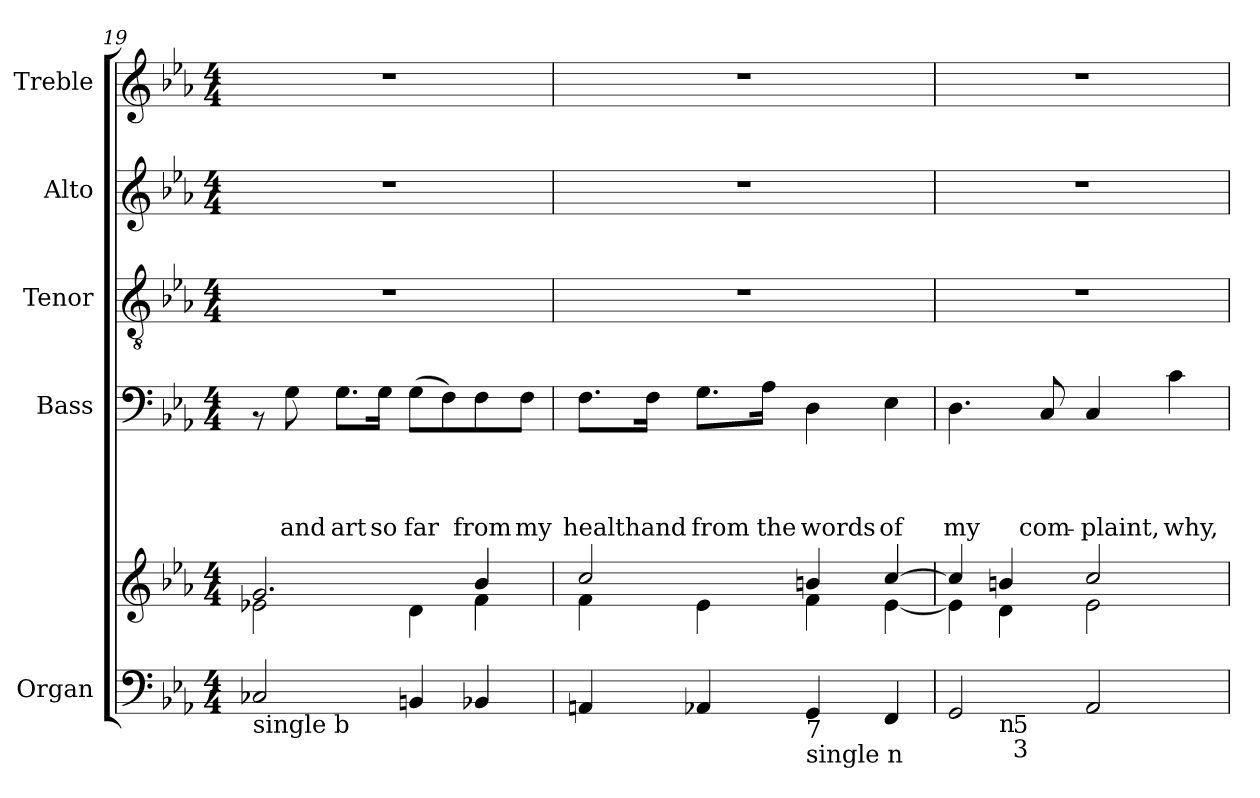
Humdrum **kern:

**kern	**kern	**kern	**text	**text	**text	**text	**kern	**kern	**kern
*part5	*part5	*part4	*part4	*part4	*part4	*part4	*part3	*part2	*part1
*staff6	*staff5	*staff4	*staff4	*staff4	*staff4	*staff4	*staff3	*staff2	*staff1
*I"Organ	*	*I"Bass	*	*	*	*	*I"Tenor	*I"Alto	*I"Treble
*	*	*I'B	*	*	*	*	*I'T	*I'A	*I'Tr
*clefF4	*clefG2	*clefF4	*	*	*	*	*clefGv2	*clefG2	*clefG2
*k[b-e-a-]	*k[b-e-a-]	*k[b-e-a-]	*	*	*	*	*k[b-e-a-]	*k[b-e-a-]	*k[b-e-a-]
*E-:	*E-:	*E-:	*	*	*	*	*E-:	*E-:	*E-:
*M4/4	*M4/4	*M4/4	*	*	*	*	*M4/4	*M4/4	*M4/4
=19	=19	=19	=19	=19	=19	=19	=19	=19	=19
*	*^	*	*	*	*	*	*	*	*
!LO:TX:b:t=single b	!	!	!	!	!	!	!	!	!	!
2C-/	2.g/	2e-X\	8rAA	.	.	.	.	1r	1r	1r
!	!	!	!	!	!	!	!LO:LY:b	!	!	!
.	.	.	8G\	.	.	.	and	.	.	.
!	!	!	!	!	!	!	!LO:LY:b	!	!	!
.	.	.	8.G\L	.	.	.	art	.	.	.
!	!	!	!	!	!	!	!LO:LY:b	!	!	!
.	.	.	16G\Jk	.	.	.	so	.	.	.
!	!	!	!	!	!	!	!LO:LY:b	!	!	!
4BBn/	.	4d\	(>8G\L	.	.	.	far	.	.	.
.	.	.	8F\)	.	.	.	.	.	.	.
!	!	!	!	!	!	!	!LO:LY:b	!	!	!
4BB-X</	4b-/	4f\	8F\	.	.	.	from	.	.	.
!	!	!	!	!	!	!	!LO:LY:b	!	!	!
.	.	.	8F\J	.	.	.	my	.	.	.
=20	=20	=20	=20	=20	=20	=20	=20	=20	=20	=20
!	!	!	!	!	!	!	!LO:LY:b	!	!	!
4AAn/	2cc/	4f\	8.F\L	.	.	.	health	1r	1r	1r
!	!	!	!	!	!	!	!LO:LY:b	!	!	!
.	.	.	16F\Jk	.	.	.	and	.	.	.
!	!	!	!	!	!	!	!LO:LY:b	!	!	!
4AA-X/	.	4e-\	8.G\L	.	.	.	from	.	.	.
!	!	!	!	!	!	!	!LO:LY:b	!	!	!
.	.	.	16A-\Jk	.	.	.	the	.	.	.
!LO:TX:b:t=7	!	!	!	!	!	!	!	!	!	!
!LO:TX:b:t=single n	!	!	!	!	!	!	!	!	!	!
!	!	!	!	!	!	!	!LO:LY:b	!	!	!
4GG</	4bn/	4f\	4D\	.	.	.	words	.	.	.
!	!	!	!	!	!	!	!LO:LY:b	!	!	!
4FF/	[>4cc/	[<4e-\	4E-\	.	.	.	of	.	.	.
=21	=21	=21	=21	=21	=21	=21	=21	=21	=21	=21
!	!	!	!	!	!	!	!LO:LY:b	!	!	!
*^	*	*	*	*	*	*	*	*	*	*
*	*^	*	*	*	*	*	*	*	*	*	*
2GG/	4ryy	4ryy	4cc/]	4e-\]	4.D\	.	.	.	my	1r	1r	1r
!	!LO:TX:b:t=n	!	!	!	!	!	!	!	!	!	!	!
.	2.ryy	32ryy	4bn/	4d\	.	.	.	.	.	.	.	.
!	!	!LO:TX:b:t=5	!	!	!	!	!	!	!	!	!	!
!	!	!LO:TX:b:t=3	!	!	!	!	!	!	!	!	!	!
.	.	2ryy	.	.	.	.	.	.	.	.	.	.
!	!	!	!	!	!	!	!	!	!LO:LY:b	!	!	!
.	.	.	.	.	8C/	.	.	.	com-	.	.	.
!	!	!	!	!	!	!	!	!	!LO:LY:b	!	!	!
2AA-/	.	.	2cc/	2e-\	4C/	.	.	.	-plaint,	.	.	.
!	!	!	!	!	!	!	!	!	!LO:LY:b	!	!	!
.	.	.	.	.	4c\	.	.	.	why,	.	.	.
.	.	8..ryy	.	.	.	.	.	.	.	.	.	.
*v	*v	*v	*	*	*	*	*	*	*	*	*	*
*	*v	*v	*	*	*	*	*	*	*	*
=	=	=	=	=	=	=	=	=	=
*-	*-	*-	*-	*-	*-	*-	*-	*-	*-
